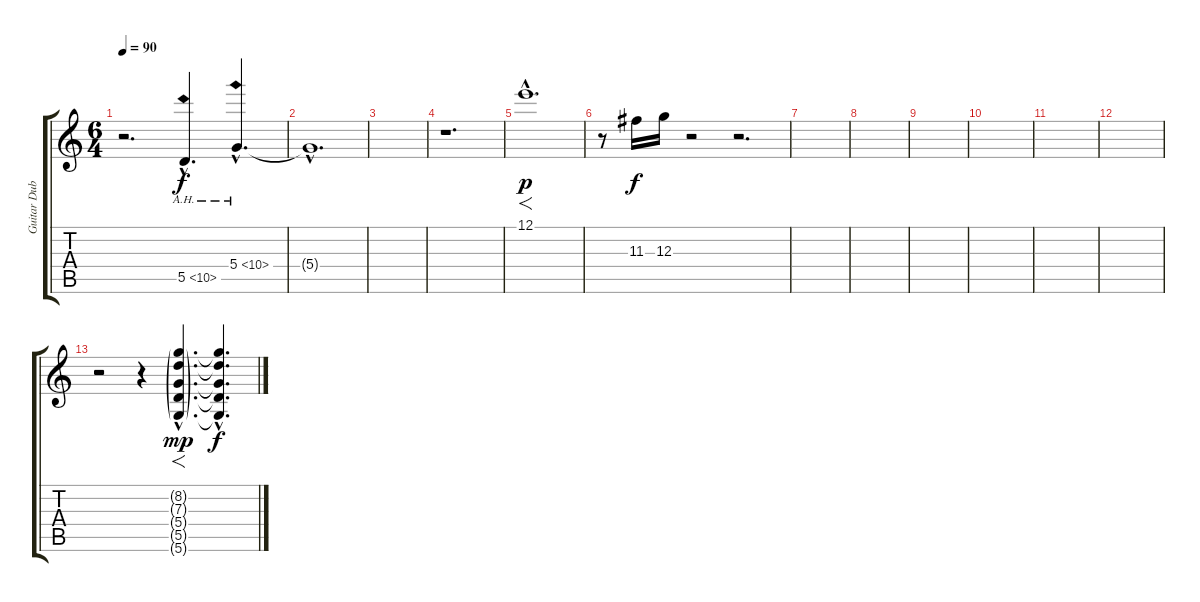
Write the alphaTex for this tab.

\track ("Guitar Dubz" "Guitar Dub") {instrument distortionguitar}
\staff {score tabs}
\tuning (E4 B3 G3 D3 A2 D2) {hide}
\ts (6 4)
\tempo 90
\clef g2
\ks c
r.2{d dy f volume 13 balance 12} 5.5{ah 5 hac}.4{d balance 12} 5.4{ah 5 hac}.4{d} |
5.4{hac t}.1{d volume 0} |
|
r.1{d volume 13 balance 8} |
12.1{hac}.1{f d dy p volume 10 balance 8} |
r.8{volume 13 balance 8} 11.3.16{dy f} 12.3.16 r.2 r.2{d} |
|
|
|
|
|
|
r.2 r.4 (8.2{g hac} 7.3{g hac} 5.4{g hac} 5.5{g hac} 5.6{g hac}).4{f d dy mp volume 13 balance 8 instrument electricguitarjazz} (8.2{hac t} 7.3{hac t} 5.4{hac t} 5.5{hac t} 5.6{hac t}).4{d dy f}
